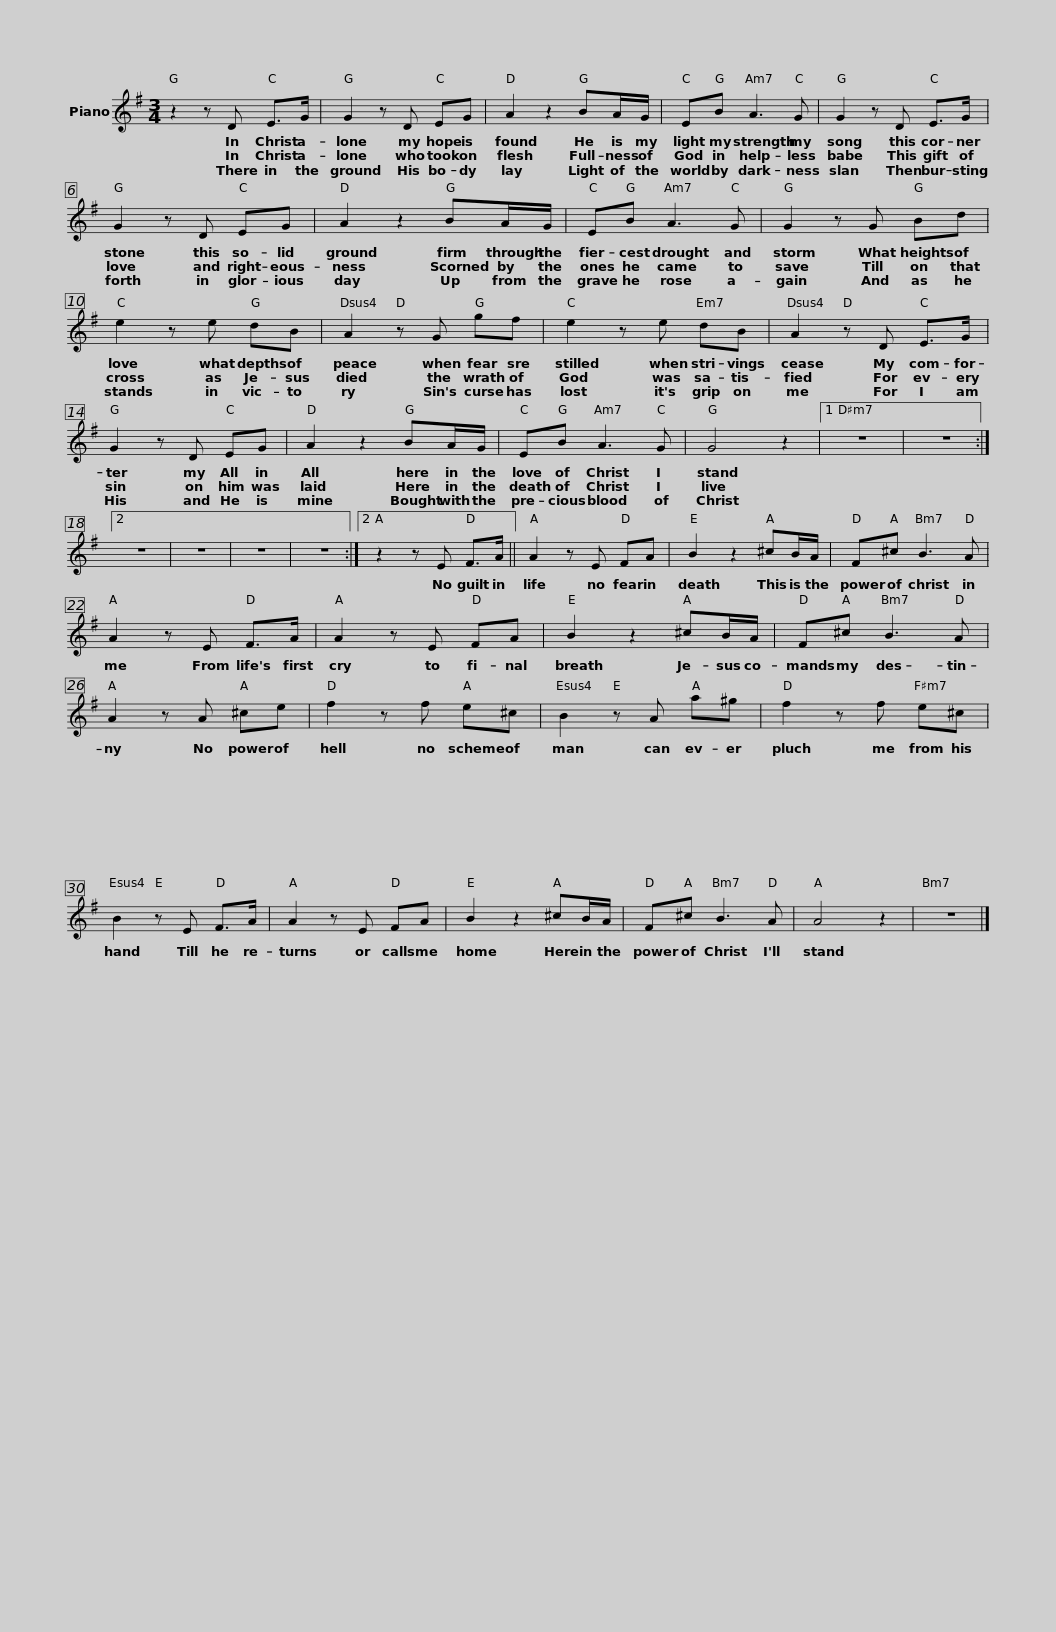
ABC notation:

X:1
L:1/8
M:3/4
I:linebreak $
K:G
V:1 treble
V:1
 z2 z D E>G | G2 z D EG | A2 z2 BA/G/ | EB A3 G | G2 z D E>G |$ %5
 G2 z D EG | A2 z2 BA/G/ | EB A3 G | G2 z G Bd | e2 z e dB |$ %10
 A2 z G gf | e2 z e dB | A2 z D E>G | G2 z D EG | A2 z2 BA/G/ |$ %15
 EB A3 G | G4 z2 |1 z6 | z6 :|2$ z6 | %20
 z6 | z6 | z6 :|2 z2 z E F>A || A2 z E FA | %25
 B2 z2 ^cB/A/ | F^c B3 A | A2 z E F>A |$ A2 z E FA | B2 z2 ^cB/A/ | %30
 F^c B3 A | A2 z A ^ce | f2 z f e^c | B2 z A a^g |$ f2 z f e^c | %35
 B2 z E F>A | A2 z E FA | B2 z2 ^cB/A/ | F^c B3 A | A4 z2 | %40
 z6 |] %41
